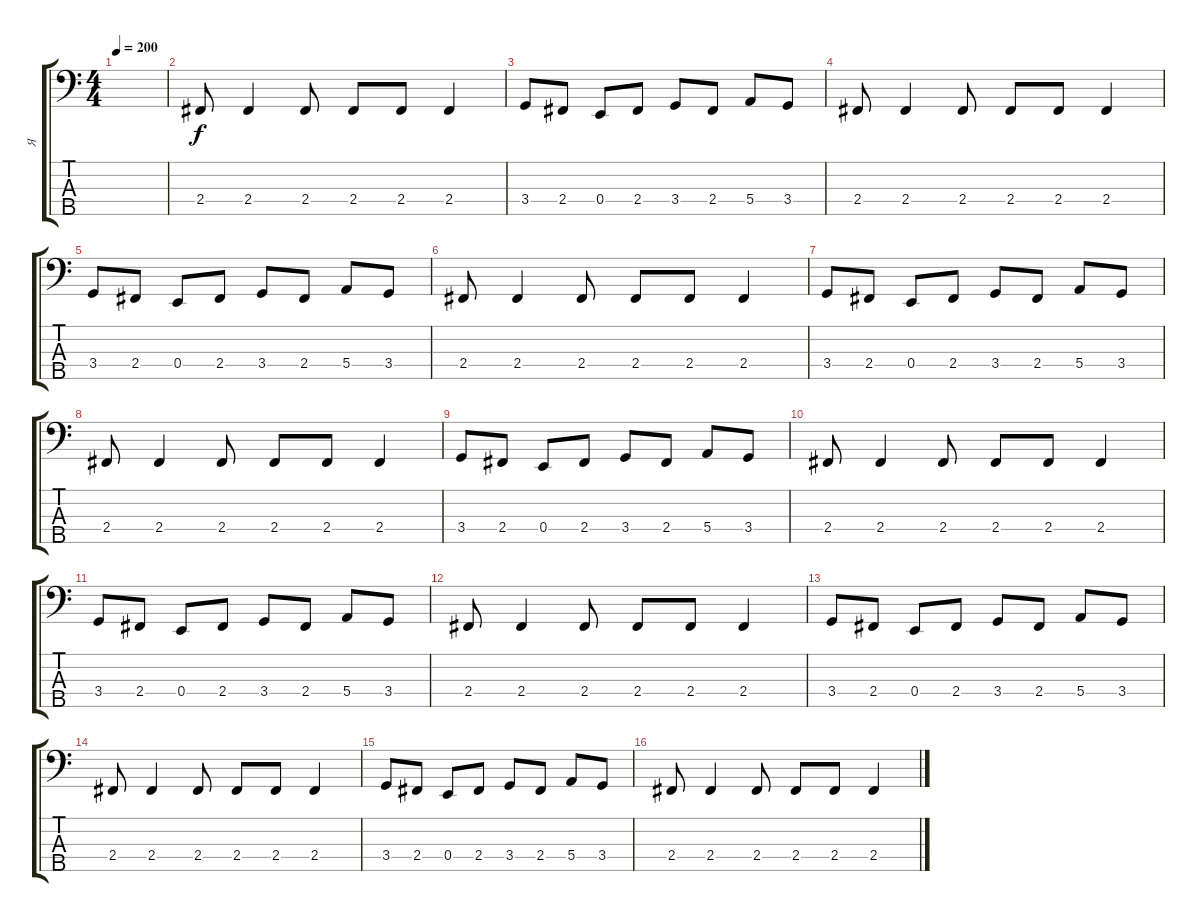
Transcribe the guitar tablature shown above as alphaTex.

\track ("Я" "Я") {instrument electricbassfinger}
\staff {score tabs}
\tuning (G2 D2 A1 E1 B0) {hide}
\ts (4 4)
\tempo 200
\clef f4
\ks c
|
2.4.8 2.4.4 2.4.8 2.4.8 2.4.8 2.4.4 |
3.4.8 2.4.8 0.4.8 2.4.8 3.4.8 2.4.8 5.4.8 3.4.8 |
2.4.8 2.4.4 2.4.8 2.4.8 2.4.8 2.4.4 |
3.4.8 2.4.8 0.4.8 2.4.8 3.4.8 2.4.8 5.4.8 3.4.8 |
2.4.8 2.4.4 2.4.8 2.4.8 2.4.8 2.4.4 |
3.4.8 2.4.8 0.4.8 2.4.8 3.4.8 2.4.8 5.4.8 3.4.8 |
2.4.8 2.4.4 2.4.8 2.4.8 2.4.8 2.4.4 |
3.4.8 2.4.8 0.4.8 2.4.8 3.4.8 2.4.8 5.4.8 3.4.8 |
2.4.8 2.4.4 2.4.8 2.4.8 2.4.8 2.4.4 |
3.4.8 2.4.8 0.4.8 2.4.8 3.4.8 2.4.8 5.4.8 3.4.8 |
2.4.8 2.4.4 2.4.8 2.4.8 2.4.8 2.4.4 |
3.4.8 2.4.8 0.4.8 2.4.8 3.4.8 2.4.8 5.4.8 3.4.8 |
2.4.8 2.4.4 2.4.8 2.4.8 2.4.8 2.4.4 |
3.4.8 2.4.8 0.4.8 2.4.8 3.4.8 2.4.8 5.4.8 3.4.8 |
2.4.8 2.4.4 2.4.8 2.4.8 2.4.8 2.4.4
